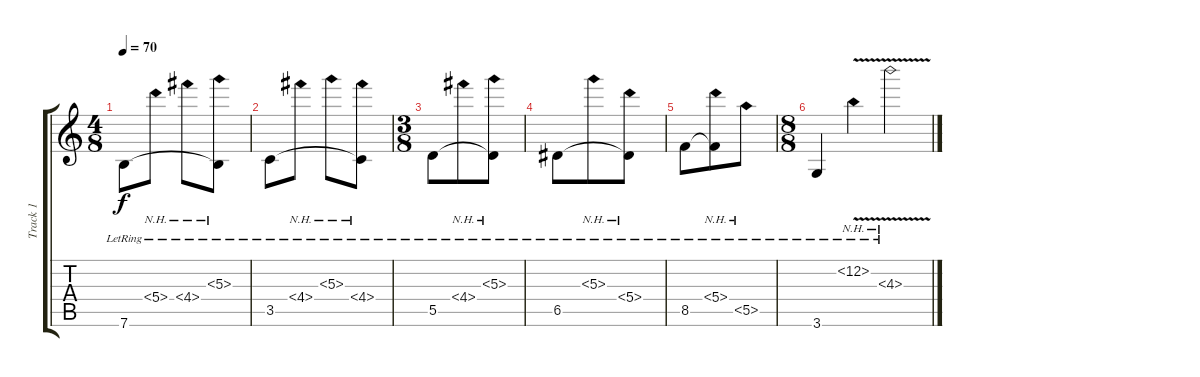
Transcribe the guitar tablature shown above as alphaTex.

\track ("Track 1" "Track 1") {instrument acousticbass}
\staff {score tabs}
\tuning (E4 B3 G3 D3 A2 E2) {hide}
\ts (4 8)
\tempo 70
\clef g2
\ks c
7.6{lr}.8{dy f} 5.4{nh lr}.8 4.4{nh lr}.8 (5.3{nh lr} 7.6{t}).8 |
3.5{lr}.8 4.4{nh lr}.8 5.3{nh lr}.8 (4.4{nh lr} 3.5{t}).8 |
\ts (3 8)
5.5{lr}.8 4.4{nh lr}.8 (5.3{nh lr} 5.5{t}).8 |
6.5{lr}.8 5.3{nh lr}.8 (5.4{nh lr} 6.5{t}).8 |
8.5{lr}.8 (5.4{nh lr} 8.5{t}).8 5.5{nh lr}.8 |
\ts (8 8)
3.6{lr}.4 25.2{nh v lr}.4 4.3{nh v lr}.2
